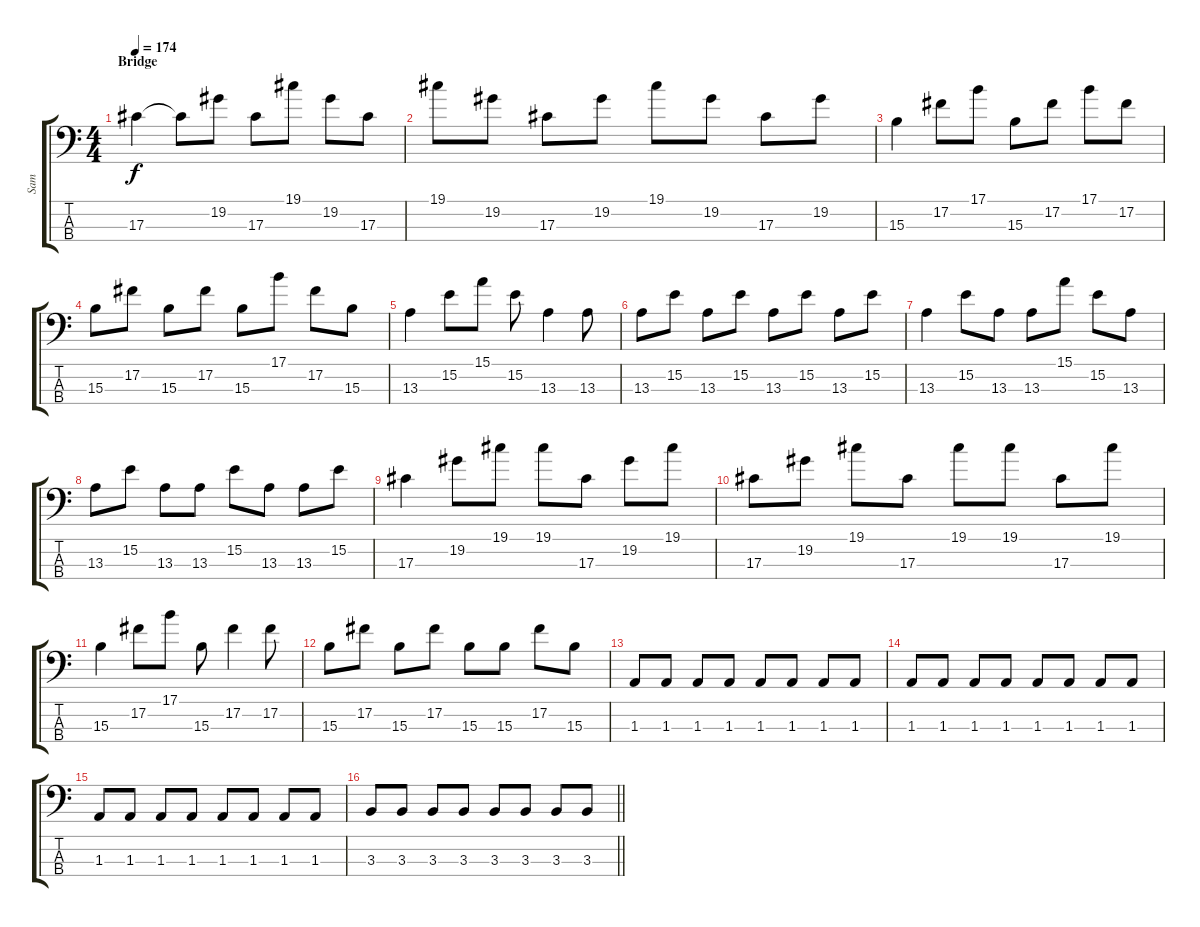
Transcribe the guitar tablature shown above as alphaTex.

\track ("Sam" "Sam") {instrument electricbasspick}
\staff {score tabs}
\tuning (Gb2 Db2 Ab1 Db1) {hide}
\ts (4 4)
\section ("" "Bridge")
\tempo 174
\clef f4
\ks c
17.3.4{dy f} 17.3{t}.8 19.2.8 17.3.8 19.1.8 19.2.8 17.3.8 |
19.1.8 19.2.8 17.3.8 19.2.8 19.1.8 19.2.8 17.3.8 19.2.8 |
15.3.4 17.2.8 17.1.8 15.3.8 17.2.8 17.1.8 17.2.8 |
15.3.8 17.2.8 15.3.8 17.2.8 15.3.8 17.1.8 17.2.8 15.3.8 |
13.3.4 15.2.8 15.1.8 15.2.8 13.3.4 13.3.8 |
13.3.8 15.2.8 13.3.8 15.2.8 13.3.8 15.2.8 13.3.8 15.2.8 |
13.3.4 15.2.8 13.3.8 13.3.8 15.1.8 15.2.8 13.3.8 |
13.3.8 15.2.8 13.3.8 13.3.8 15.2.8 13.3.8 13.3.8 15.2.8 |
17.3.4 19.2.8 19.1.8 19.1.8 17.3.8 19.2.8 19.1.8 |
17.3.8 19.2.8 19.1.8 17.3.8 19.1.8 19.1.8 17.3.8 19.1.8 |
15.3.4 17.2.8 17.1.8 15.3.8 17.2.4 17.2.8 |
15.3.8 17.2.8 15.3.8 17.2.8 15.3.8 15.3.8 17.2.8 15.3.8 |
1.3.8 1.3.8 1.3.8 1.3.8 1.3.8 1.3.8 1.3.8 1.3.8 |
1.3.8 1.3.8 1.3.8 1.3.8 1.3.8 1.3.8 1.3.8 1.3.8 |
1.3.8 1.3.8 1.3.8 1.3.8 1.3.8 1.3.8 1.3.8 1.3.8 |
\barLineRight lightlight
3.3.8 3.3.8 3.3.8 3.3.8 3.3.8 3.3.8 3.3.8 3.3.8
